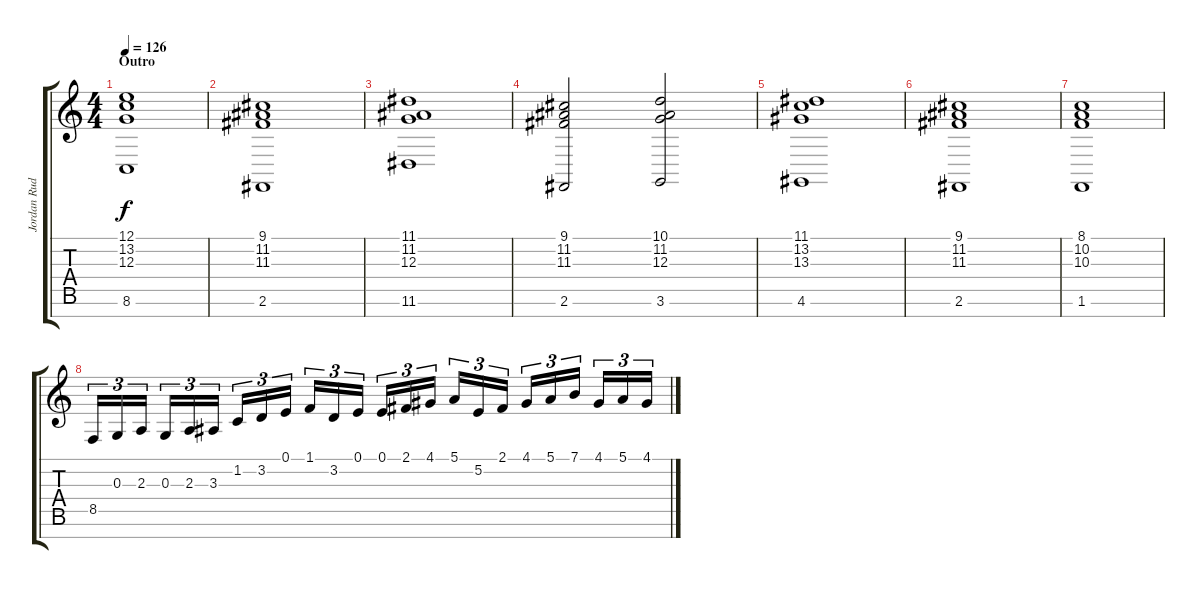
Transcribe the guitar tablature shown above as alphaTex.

\track ("Jordan Rudess" "Jordan Rud") {instrument stringensemble1}
\staff {score tabs}
\tuning (E4 B3 G3 D3 A2 E2 B1) {hide}
\ts (4 4)
\section ("" "Outro")
\tempo 126
\clef g2
\ks c
(12.1 13.2 12.3 8.6).1{dy f volume 12 instrument choiraahs} |
(9.1 11.2 11.3 2.6).1 |
(11.1 11.2 12.3 11.6).1 |
(9.1 11.2 11.3 2.6).2 (10.1 11.2 12.3 3.6).2 |
(11.1 13.2 13.3 4.6).1 |
(9.1 11.2 11.3 2.6).1 |
(8.1 10.2 10.3 1.6).1 |
8.5.16{tu (3 2) instrument lead2sawtooth} 0.3.16{tu (3 2)} 2.3.16{tu (3 2) beam splitsecondary} 0.3.16{tu (3 2)} 2.3.16{tu (3 2)} 3.3.16{tu (3 2)} 1.2.16{tu (3 2)} 3.2.16{tu (3 2)} 0.1.16{tu (3 2) beam splitsecondary} 1.1.16{tu (3 2)} 3.2.16{tu (3 2)} 0.1.16{tu (3 2)} 0.1.16{tu (3 2)} 2.1.16{tu (3 2)} 4.1.16{tu (3 2) beam splitsecondary} 5.1.16{tu (3 2)} 5.2.16{tu (3 2)} 2.1.16{tu (3 2)} 4.1.16{tu (3 2)} 5.1.16{tu (3 2)} 7.1.16{tu (3 2) beam splitsecondary} 4.1.16{tu (3 2)} 5.1.16{tu (3 2)} 4.1.16{tu (3 2)}
